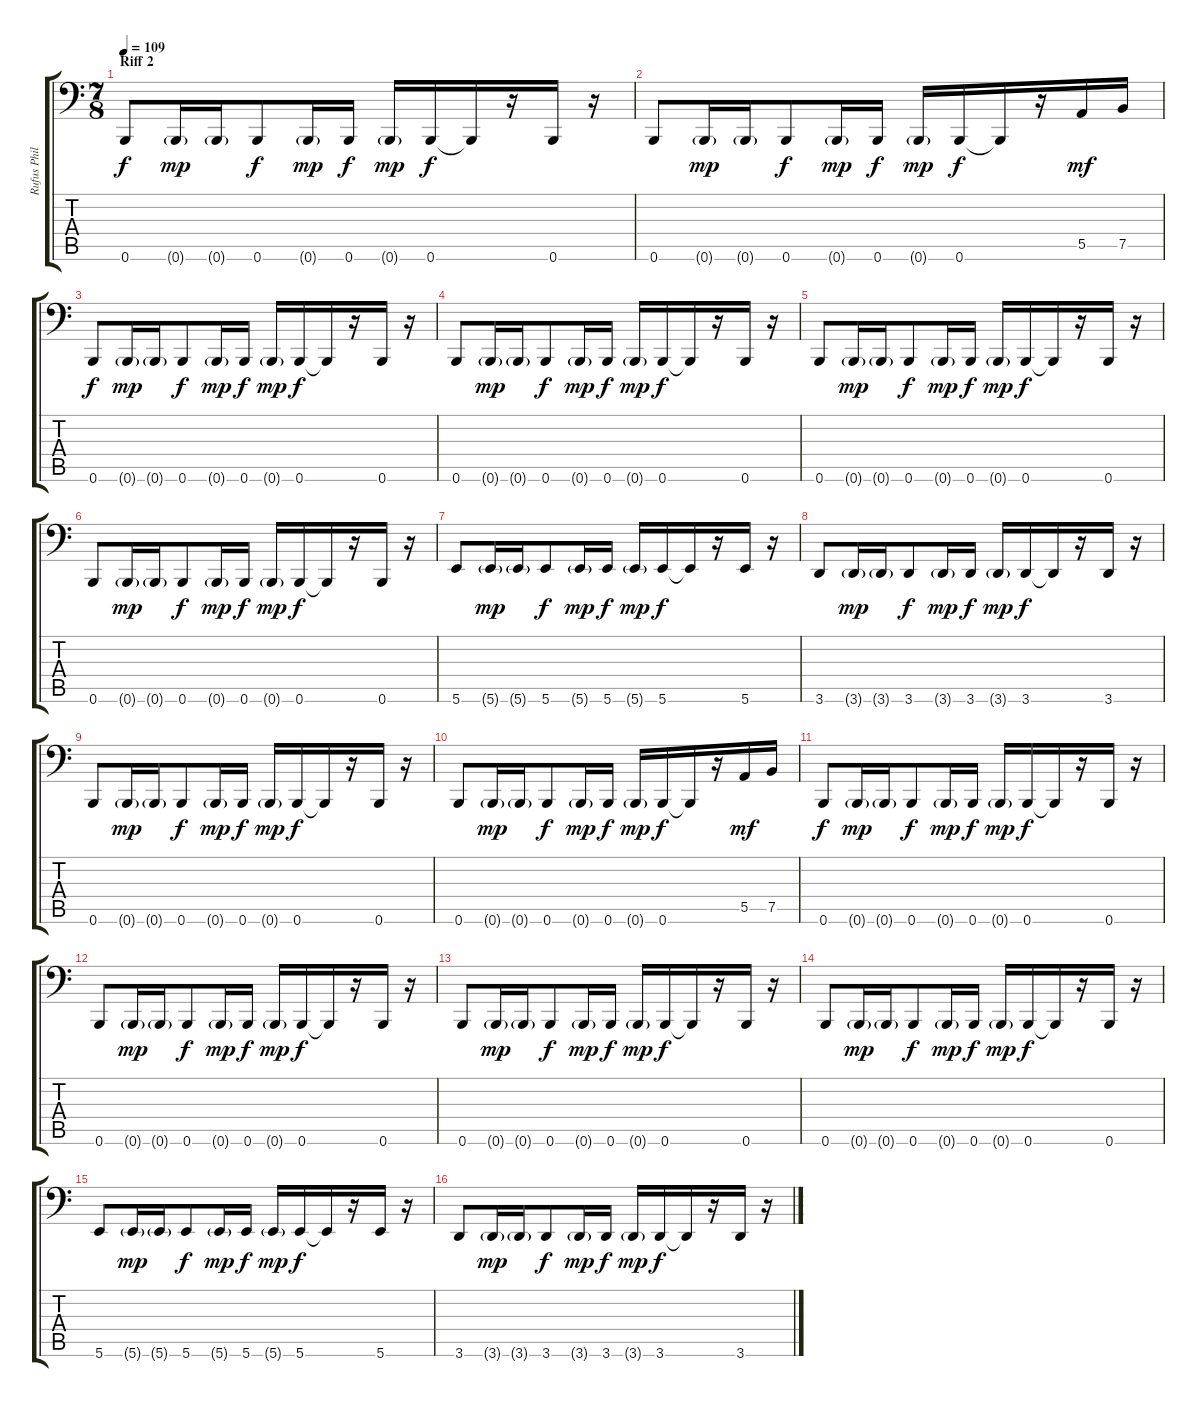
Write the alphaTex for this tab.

\track ("Rufus Philpot" "Rufus Phil") {instrument electricbassfinger}
\staff {score tabs}
\tuning (C3 G2 D2 A1 E1 B0) {hide}
\ts (7 8)
\section ("" "Riff 2")
\tempo 109
\clef f4
\ks c
0.6.8{dy f} 0.6{g}.16{dy mp} 0.6{g}.16 0.6.8{dy f} 0.6{g}.16{dy mp} 0.6.16{dy f} 0.6{g}.16{dy mp} 0.6.16{dy f} 0.6{t}.16 r.16 0.6.16 r.16 |
0.6.8 0.6{g}.16{dy mp} 0.6{g}.16 0.6.8{dy f} 0.6{g}.16{dy mp} 0.6.16{dy f} 0.6{g}.16{dy mp} 0.6.16{dy f} 0.6{t}.16 r.16 5.5.16{dy mf} 7.5.16 |
0.6.8{dy f} 0.6{g}.16{dy mp} 0.6{g}.16 0.6.8{dy f} 0.6{g}.16{dy mp} 0.6.16{dy f} 0.6{g}.16{dy mp} 0.6.16{dy f} 0.6{t}.16 r.16 0.6.16 r.16 |
0.6.8 0.6{g}.16{dy mp} 0.6{g}.16 0.6.8{dy f} 0.6{g}.16{dy mp} 0.6.16{dy f} 0.6{g}.16{dy mp} 0.6.16{dy f} 0.6{t}.16 r.16 0.6.16 r.16 |
0.6.8 0.6{g}.16{dy mp} 0.6{g}.16 0.6.8{dy f} 0.6{g}.16{dy mp} 0.6.16{dy f} 0.6{g}.16{dy mp} 0.6.16{dy f} 0.6{t}.16 r.16 0.6.16 r.16 |
0.6.8 0.6{g}.16{dy mp} 0.6{g}.16 0.6.8{dy f} 0.6{g}.16{dy mp} 0.6.16{dy f} 0.6{g}.16{dy mp} 0.6.16{dy f} 0.6{t}.16 r.16 0.6.16 r.16 |
5.6.8 5.6{g}.16{dy mp} 5.6{g}.16 5.6.8{dy f} 5.6{g}.16{dy mp} 5.6.16{dy f} 5.6{g}.16{dy mp} 5.6.16{dy f} 5.6{t}.16 r.16 5.6.16 r.16 |
3.6.8 3.6{g}.16{dy mp} 3.6{g}.16 3.6.8{dy f} 3.6{g}.16{dy mp} 3.6.16{dy f} 3.6{g}.16{dy mp} 3.6.16{dy f} 3.6{t}.16 r.16 3.6.16 r.16 |
0.6.8 0.6{g}.16{dy mp} 0.6{g}.16 0.6.8{dy f} 0.6{g}.16{dy mp} 0.6.16{dy f} 0.6{g}.16{dy mp} 0.6.16{dy f} 0.6{t}.16 r.16 0.6.16 r.16 |
0.6.8 0.6{g}.16{dy mp} 0.6{g}.16 0.6.8{dy f} 0.6{g}.16{dy mp} 0.6.16{dy f} 0.6{g}.16{dy mp} 0.6.16{dy f} 0.6{t}.16 r.16 5.5.16{dy mf} 7.5.16 |
0.6.8{dy f} 0.6{g}.16{dy mp} 0.6{g}.16 0.6.8{dy f} 0.6{g}.16{dy mp} 0.6.16{dy f} 0.6{g}.16{dy mp} 0.6.16{dy f} 0.6{t}.16 r.16 0.6.16 r.16 |
0.6.8 0.6{g}.16{dy mp} 0.6{g}.16 0.6.8{dy f} 0.6{g}.16{dy mp} 0.6.16{dy f} 0.6{g}.16{dy mp} 0.6.16{dy f} 0.6{t}.16 r.16 0.6.16 r.16 |
0.6.8 0.6{g}.16{dy mp} 0.6{g}.16 0.6.8{dy f} 0.6{g}.16{dy mp} 0.6.16{dy f} 0.6{g}.16{dy mp} 0.6.16{dy f} 0.6{t}.16 r.16 0.6.16 r.16 |
0.6.8 0.6{g}.16{dy mp} 0.6{g}.16 0.6.8{dy f} 0.6{g}.16{dy mp} 0.6.16{dy f} 0.6{g}.16{dy mp} 0.6.16{dy f} 0.6{t}.16 r.16 0.6.16 r.16 |
5.6.8 5.6{g}.16{dy mp} 5.6{g}.16 5.6.8{dy f} 5.6{g}.16{dy mp} 5.6.16{dy f} 5.6{g}.16{dy mp} 5.6.16{dy f} 5.6{t}.16 r.16 5.6.16 r.16 |
3.6.8 3.6{g}.16{dy mp} 3.6{g}.16 3.6.8{dy f} 3.6{g}.16{dy mp} 3.6.16{dy f} 3.6{g}.16{dy mp} 3.6.16{dy f} 3.6{t}.16 r.16 3.6.16 r.16
